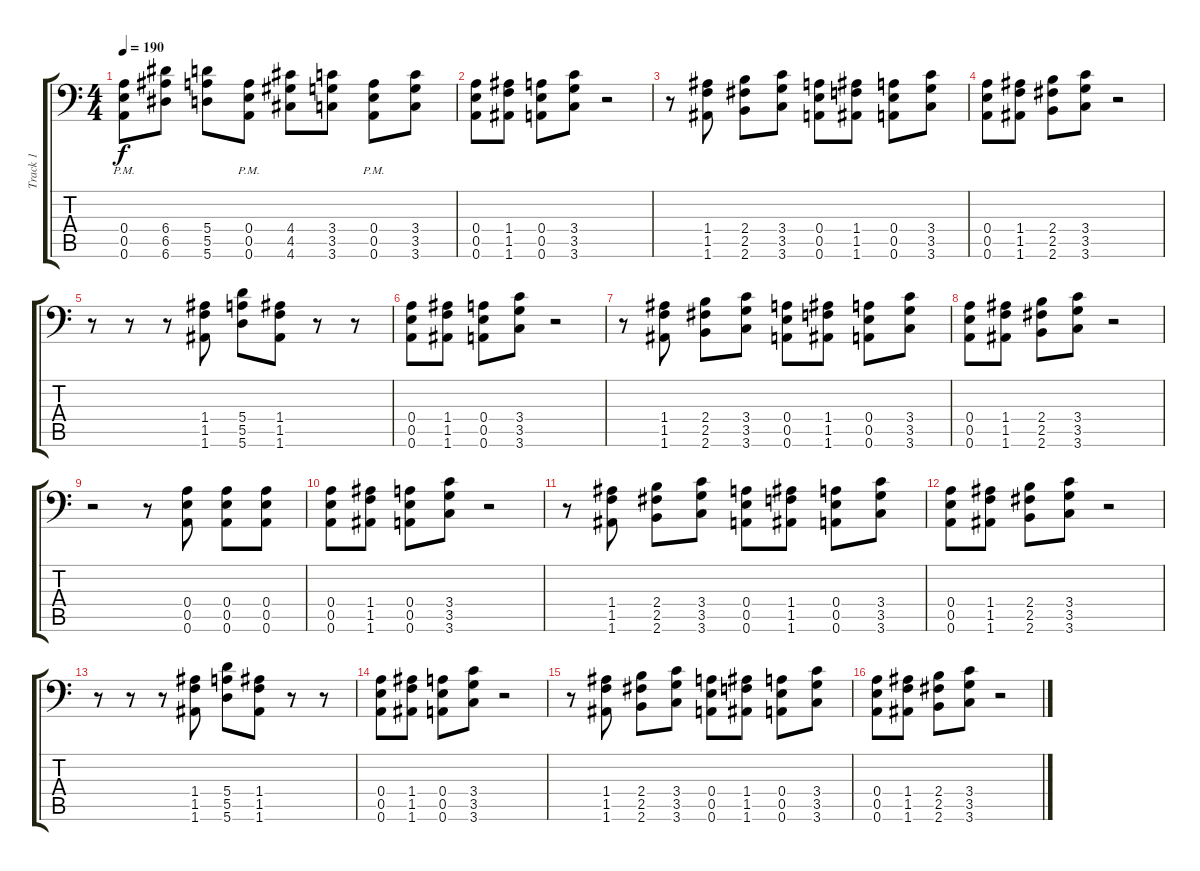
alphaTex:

\track ("Track 1" "Track 1") {instrument distortionguitar}
\staff {score tabs}
\tuning (B3 Gb3 D3 A2 E2 A1) {hide}
\ts (4 4)
\tempo 190
\clef f4
\ks c
(0.4{pm} 0.5{pm} 0.6{pm}).8{dy f} (6.4 6.5 6.6).8 (5.4 5.5 5.6).8 (0.4{pm} 0.5{pm} 0.6{pm}).8 (4.4 4.5 4.6).8 (3.4 3.5 3.6).8 (0.4{pm} 0.5{pm} 0.6{pm}).8 (3.4 3.5 3.6).8 |
(0.4 0.5 0.6).8 (1.4 1.5 1.6).8 (0.4 0.5 0.6).8 (3.4 3.5 3.6).8 r.2 |
r.8 (1.4 1.5 1.6).8 (2.4 2.5 2.6).8 (3.4 3.5 3.6).8 (0.4 0.5 0.6).8 (1.4 1.5 1.6).8 (0.4 0.5 0.6).8 (3.4 3.5 3.6).8 |
(0.4 0.5 0.6).8 (1.4 1.5 1.6).8 (2.4 2.5 2.6).8 (3.4 3.5 3.6).8 r.2 |
r.8 r.8 r.8 (1.4 1.5 1.6).8 (5.4 5.5 5.6).8 (1.4 1.5 1.6).8 r.8 r.8 |
(0.4 0.5 0.6).8 (1.4 1.5 1.6).8 (0.4 0.5 0.6).8 (3.4 3.5 3.6).8 r.2 |
r.8 (1.4 1.5 1.6).8 (2.4 2.5 2.6).8 (3.4 3.5 3.6).8 (0.4 0.5 0.6).8 (1.4 1.5 1.6).8 (0.4 0.5 0.6).8 (3.4 3.5 3.6).8 |
(0.4 0.5 0.6).8 (1.4 1.5 1.6).8 (2.4 2.5 2.6).8 (3.4 3.5 3.6).8 r.2 |
r.2 r.8 (0.4 0.5 0.6).8 (0.4 0.5 0.6).8 (0.4 0.5 0.6).8 |
(0.4 0.5 0.6).8 (1.4 1.5 1.6).8 (0.4 0.5 0.6).8 (3.4 3.5 3.6).8 r.2 |
r.8 (1.4 1.5 1.6).8 (2.4 2.5 2.6).8 (3.4 3.5 3.6).8 (0.4 0.5 0.6).8 (1.4 1.5 1.6).8 (0.4 0.5 0.6).8 (3.4 3.5 3.6).8 |
(0.4 0.5 0.6).8 (1.4 1.5 1.6).8 (2.4 2.5 2.6).8 (3.4 3.5 3.6).8 r.2 |
r.8 r.8 r.8 (1.4 1.5 1.6).8 (5.4 5.5 5.6).8 (1.4 1.5 1.6).8 r.8 r.8 |
(0.4 0.5 0.6).8 (1.4 1.5 1.6).8 (0.4 0.5 0.6).8 (3.4 3.5 3.6).8 r.2 |
r.8 (1.4 1.5 1.6).8 (2.4 2.5 2.6).8 (3.4 3.5 3.6).8 (0.4 0.5 0.6).8 (1.4 1.5 1.6).8 (0.4 0.5 0.6).8 (3.4 3.5 3.6).8 |
(0.4 0.5 0.6).8 (1.4 1.5 1.6).8 (2.4 2.5 2.6).8 (3.4 3.5 3.6).8 r.2
